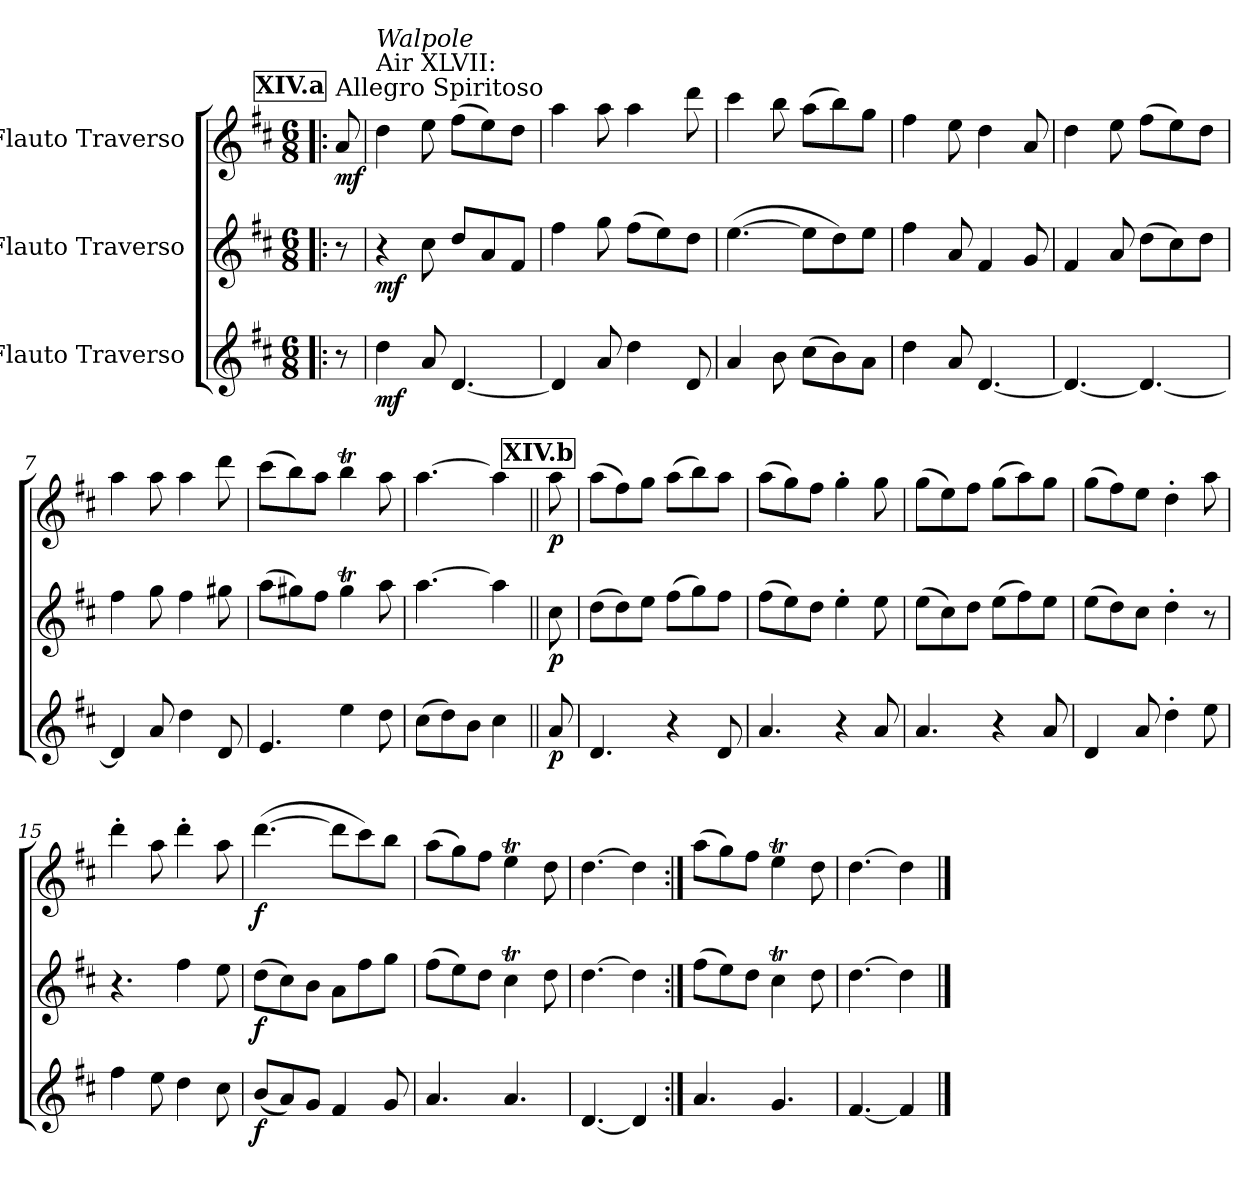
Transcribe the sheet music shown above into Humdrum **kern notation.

**kern	**dynam	**kern	**dynam	**kern	**dynam
*part3	*part3	*part2	*part2	*part1	*part1
*staff3	*staff3	*staff2	*staff2	*staff1	*staff1
*I"Flauto Traverso	*	*I"Flauto Traverso	*	*I"Flauto Traverso	*
!!LO:LB:g=z
*clefG2	*	*clefG2	*	*clefG2	*
*k[f#c#]	*	*k[f#c#]	*	*k[f#c#]	*
*M6/8	*	*M6/8	*	*M6/8	*
*MM165	*	*MM165	*	*MM165	*
!!LO:REH:place=s1:a:fs=12:t=XIV.a
=1!|:	=1!|:	=1!|:	=1!|:	=1!|:	=1!|:
!	!	!	!	!LO:TX:a:t=Allegro Spiritoso	!
!	!	!	!	!	!LO:DY:b
8r	.	8r	.	8a/	mf
=2	=2	=2	=2	=2	=2
!	!	!	!	!LO:TX:t=Air XLVII&colon;	!
!	!	!	!	!LO:TX:i:t=Walpole	!
!	!LO:DY:b	!	!LO:DY:b	!	!
4dd\	mf	4r	mf	4dd\	.
8a/	.	8cc#\	.	8ee\	.
[4.d/	.	8dd/L	.	(>8ff#\L	.
.	.	8a/	.	8ee\)	.
.	.	8f#/J	.	8dd\J	.
=3	=3	=3	=3	=3	=3
4d/]	.	4ff#\	.	4aa\	.
8a/	.	8gg\	.	8aa\	.
4dd\	.	(>8ff#\L	.	4aa\	.
.	.	8ee\)	.	.	.
8d/	.	8dd\J	.	8ddd\	.
=4	=4	=4	=4	=4	=4
4a/	.	(>[4.ee\	.	4ccc#\	.
8b\	.	.	.	8bb\	.
(>8cc#\L	.	8ee\L]	.	(>8aa\L	.
8b\)	.	8dd\)	.	8bb\)	.
8a\J	.	8ee\J	.	8gg\J	.
=5	=5	=5	=5	=5	=5
4dd\	.	4ff#\	.	4ff#\	.
8a/	.	8a/	.	8ee\	.
[4.d/	.	4f#/	.	4dd\	.
.	.	8g/	.	8a/	.
=6	=6	=6	=6	=6	=6
4.d/_	.	4f#/	.	4dd\	.
.	.	8a/	.	8ee\	.
4.d/_	.	(>8dd\L	.	(>8ff#\L	.
.	.	8cc#\)	.	8ee\)	.
.	.	8dd\J	.	8dd\J	.
=7	=7	=7	=7	=7	=7
4d/]	.	4ff#\	.	4aa\	.
8a/	.	8gg\	.	8aa\	.
4dd\	.	4ff#\	.	4aa\	.
8d/	.	8gg#X\	.	8ddd\	.
=8	=8	=8	=8	=8	=8
4.e/	.	(>8aa\L	.	(>8ccc#\L	.
.	.	8gg#X\)	.	8bb\)	.
.	.	8ff#\J	.	8aa\J	.
4ee\	.	4gg#t\	.	4bbT\	.
8dd\	.	8aa\	.	8aa\	.
=9	=9	=9	=9	=9	=9
(>8cc#\L	.	[4.aa\	.	[4.aa\	.
8dd\)	.	.	.	.	.
8b\J	.	.	.	.	.
4cc#\	.	4aa\]	.	4aa\]	.
!!LO:LB:g=z
!!LO:REH:place=s1:a:fs=12:t=XIV.b
=10||	=10||	=10||	=10||	=10||	=10||
!	!LO:DY:b	!	!LO:DY:b	!	!LO:DY:b
8a/	p	8cc#\	p	8aa\	p
=11	=11	=11	=11	=11	=11
4.d/	.	(>8dd\L	.	(>8aa\L	.
.	.	8dd\)	.	8ff#\)	.
.	.	8ee\J	.	8gg\J	.
4r	.	(>8ff#\L	.	(>8aa\L	.
.	.	8gg\)	.	8bb\)	.
8d/	.	8ff#\J	.	8aa\J	.
=12	=12	=12	=12	=12	=12
4.a/	.	(>8ff#\L	.	(>8aa\L	.
.	.	8ee\)	.	8gg\)	.
.	.	8dd\J	.	8ff#\J	.
4r	.	4ee'\	.	4gg'\	.
8a/	.	8ee\	.	8gg\	.
=13	=13	=13	=13	=13	=13
4.a/	.	(>8ee\L	.	(>8gg\L	.
.	.	8cc#\)	.	8ee\)	.
.	.	8dd\J	.	8ff#\J	.
4r	.	(>8ee\L	.	(>8gg\L	.
.	.	8ff#\)	.	8aa\)	.
8a/	.	8ee\J	.	8gg\J	.
=14	=14	=14	=14	=14	=14
4d/	.	(>8ee\L	.	(>8gg\L	.
.	.	8dd\)	.	8ff#\)	.
8a/	.	8cc#\J	.	8ee\J	.
4dd'\	.	4dd'\	.	4dd'\	.
8ee\	.	8r	.	8aa\	.
=15	=15	=15	=15	=15	=15
4ff#\	.	4.r	.	4ddd'\	.
8ee\	.	.	.	8aa\	.
4dd\	.	4ff#\	.	4ddd'\	.
8cc#\	.	8ee\	.	8aa\	.
=16	=16	=16	=16	=16	=16
!	!LO:DY:b	!	!LO:DY:b	!	!LO:DY:b
(<8b/L	f	(>8dd\L	f	(>[4.ddd\	f
8a/)	.	8cc#\)	.	.	.
8g/J	.	8b\J	.	.	.
4f#/	.	8a\L	.	8ddd\L]	.
.	.	8ff#\	.	8ccc#\)	.
8g/	.	8gg\J	.	8bb\J	.
=17	=17	=17	=17	=17	=17
4.a/	.	(>8ff#\L	.	(>8aa\L	.
.	.	8ee\)	.	8gg\)	.
.	.	8dd\J	.	8ff#\J	.
4.a/	.	4cc#t\	.	4eeT\	.
.	.	8dd\	.	8dd\	.
=18	=18	=18	=18	=18	=18
[4.d/	.	[4.dd\	.	[4.dd\	.
4d/]	.	4dd\]	.	4dd\]	.
=19:|!	=19:|!	=19:|!	=19:|!	=19:|!	=19:|!
4.a/	.	(>8ff#\L	.	(>8aa\L	.
.	.	8ee\)	.	8gg\)	.
.	.	8dd\J	.	8ff#\J	.
4.g/	.	4cc#t\	.	4eeT\	.
.	.	8dd\	.	8dd\	.
=20	=20	=20	=20	=20	=20
[4.f#/	.	[4.dd\	.	[4.dd\	.
4f#/]	.	4dd\]	.	4dd\]	.
==	==	==	==	==	==
*-	*-	*-	*-	*-	*-
